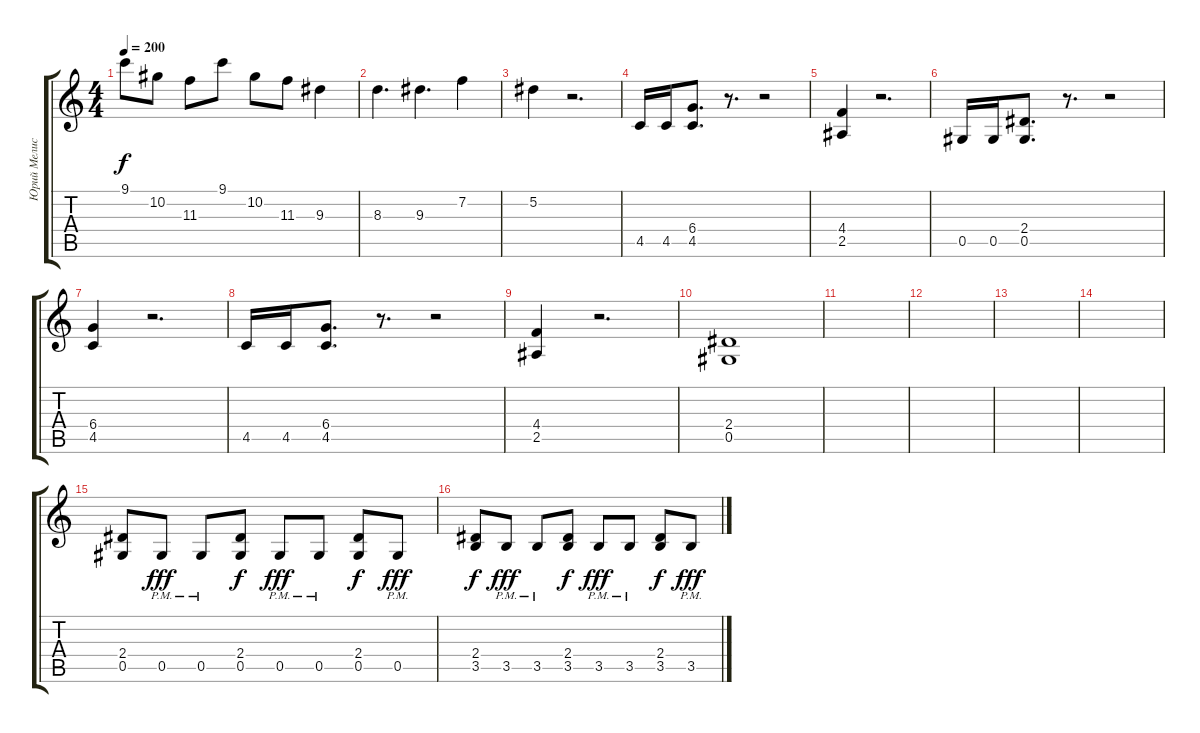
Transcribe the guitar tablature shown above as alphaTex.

\track ("Юрий Мелисов" "Юрий Мелис") {instrument distortionguitar}
\staff {score tabs}
\tuning (Eb4 Bb3 Gb3 Db3 Ab2 Eb2) {hide}
\ts (4 4)
\tempo 200
\clef g2
\ks c
9.1.8{dy f} 10.2.8 11.3.8 9.1.8 10.2.8 11.3.8 9.3.4 |
8.3.4{d} 9.3.4{d} 7.2.4 |
5.2.4 r.2{d} |
4.5.16{balance 3} 4.5.16 (6.4 4.5).8{d} r.8{d} r.2 |
(4.4 2.5).4 r.2{d} |
0.5.16 0.5.16 (2.4 0.5).8{d} r.8{d} r.2 |
(6.4 4.5).4 r.2{d} |
4.5.16 4.5.16 (6.4 4.5).8{d} r.8{d} r.2 |
(4.4 2.5).4 r.2{d} |
(2.4 0.5).1 |
|
|
|
|
(2.4 0.5).8 0.5{pm}.8{dy fff} 0.5{pm}.8 (2.4 0.5).8{dy f} 0.5{pm}.8{dy fff} 0.5{pm}.8 (2.4 0.5).8{dy f} 0.5{pm}.8{dy fff} |
(2.4 3.5).8{dy f} 3.5{pm}.8{dy fff} 3.5{pm}.8 (2.4 3.5).8{dy f} 3.5{pm}.8{dy fff} 3.5{pm}.8 (2.4 3.5).8{dy f} 3.5{pm}.8{dy fff}
